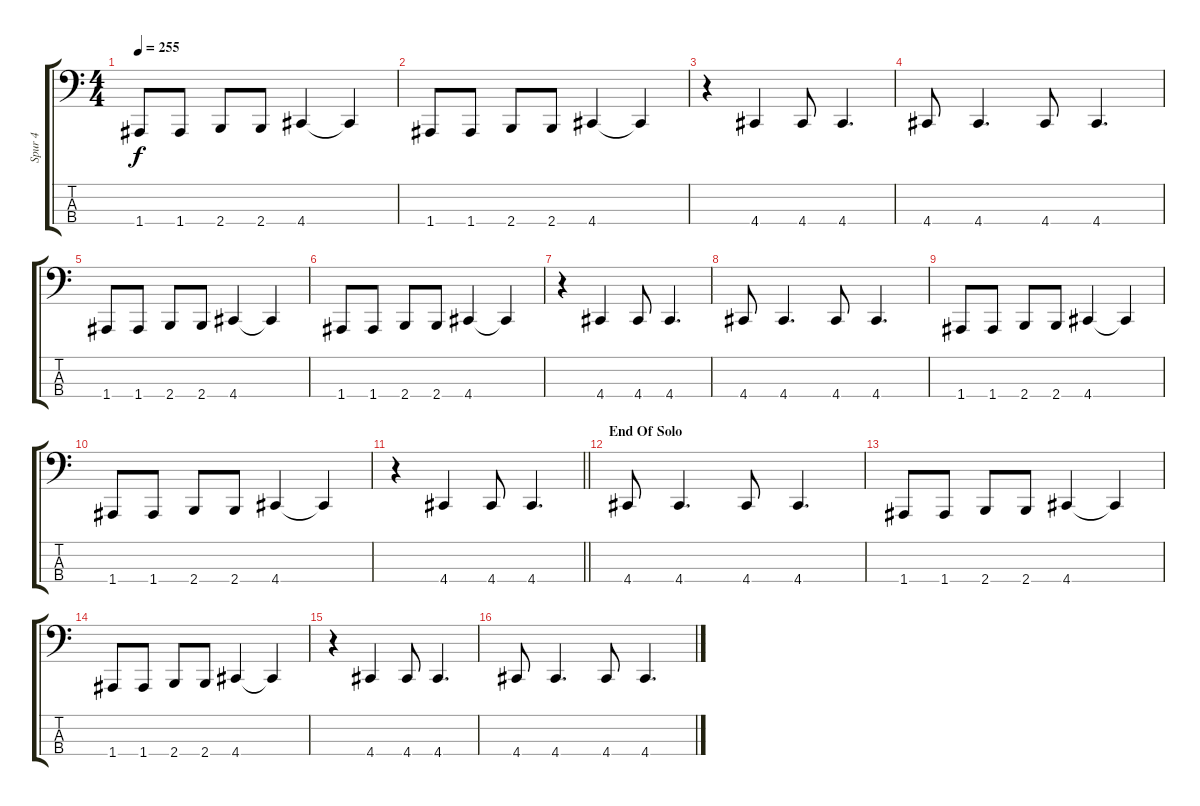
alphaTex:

\track ("Spur 4" "Spur 4") {instrument electricbasspick}
\staff {score tabs}
\tuning (D2 A1 E1 A0) {hide}
\ts (4 4)
\tempo 255
\clef f4
\ks c
1.4.8{dy f} 1.4.8 2.4.8 2.4.8 4.4.4 4.4{t}.4 |
1.4.8 1.4.8 2.4.8 2.4.8 4.4.4 4.4{t}.4 |
r.4 4.4.4 4.4.8 4.4.4{d} |
4.4.8 4.4.4{d} 4.4.8 4.4.4{d} |
1.4.8 1.4.8 2.4.8 2.4.8 4.4.4 4.4{t}.4 |
1.4.8 1.4.8 2.4.8 2.4.8 4.4.4 4.4{t}.4 |
r.4 4.4.4 4.4.8 4.4.4{d} |
4.4.8 4.4.4{d} 4.4.8 4.4.4{d} |
1.4.8 1.4.8 2.4.8 2.4.8 4.4.4 4.4{t}.4 |
1.4.8 1.4.8 2.4.8 2.4.8 4.4.4 4.4{t}.4 |
\barLineRight lightlight
r.4 4.4.4 4.4.8 4.4.4{d} |
\section ("" "End Of Solo")
4.4.8 4.4.4{d} 4.4.8 4.4.4{d} |
1.4.8 1.4.8 2.4.8 2.4.8 4.4.4 4.4{t}.4 |
1.4.8 1.4.8 2.4.8 2.4.8 4.4.4 4.4{t}.4 |
r.4 4.4.4 4.4.8 4.4.4{d} |
4.4.8 4.4.4{d} 4.4.8 4.4.4{d}
